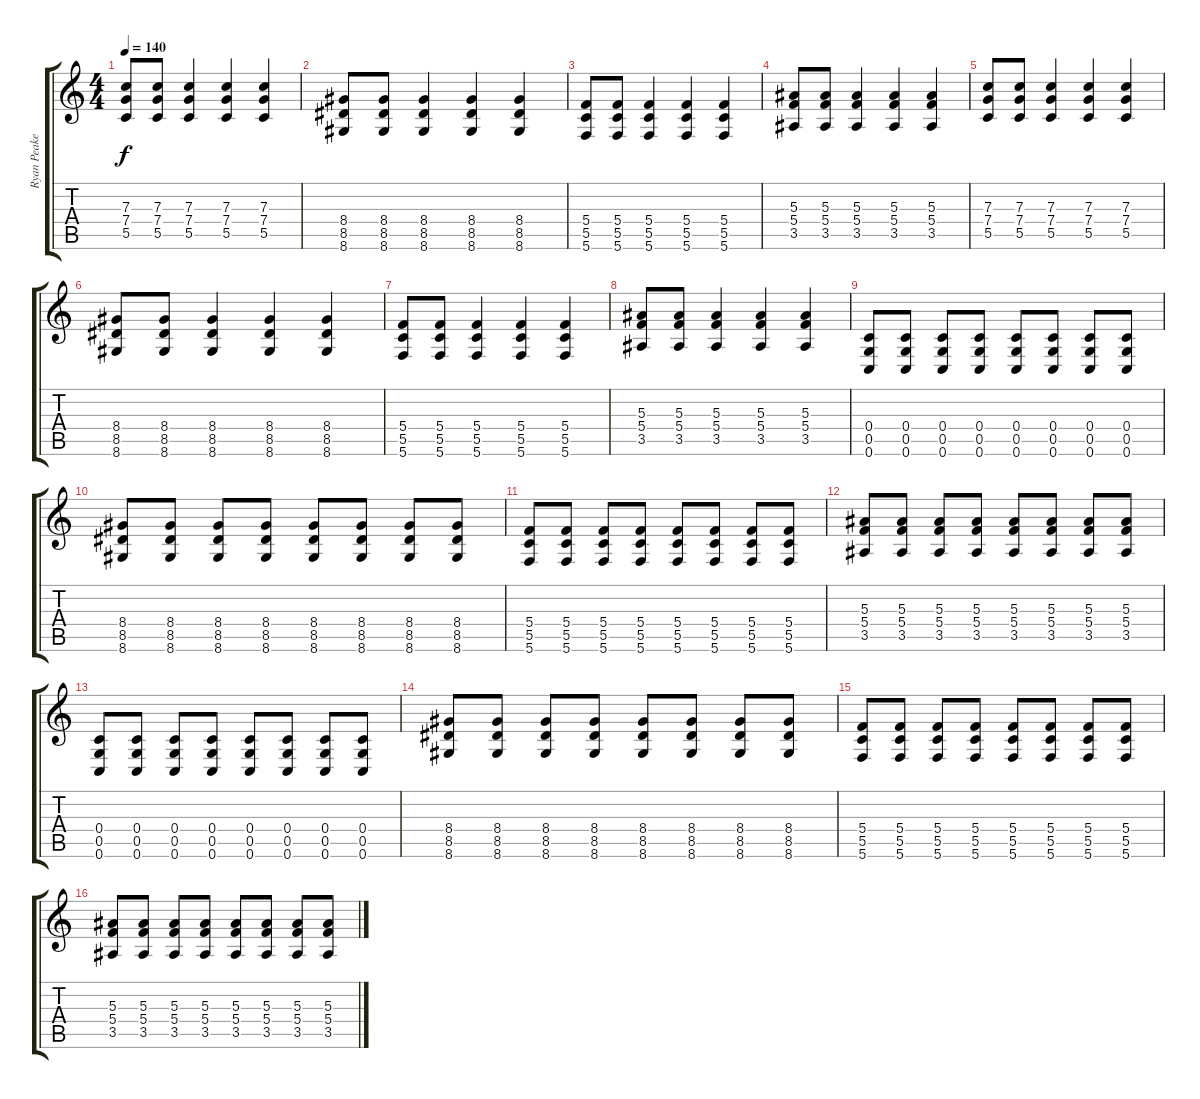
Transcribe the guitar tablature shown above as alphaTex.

\track ("Ryan Peake" "Ryan Peake") {instrument distortionguitar}
\staff {score tabs}
\tuning (D4 A3 F3 C3 G2 C2) {hide}
\ts (4 4)
\tempo 140
\clef g2
\ks c
(7.3 7.4 5.5).8{dy f} (7.3 7.4 5.5).8 (7.3 7.4 5.5).4 (7.3 7.4 5.5).4 (7.3 7.4 5.5).4 |
(8.4 8.5 8.6).8 (8.4 8.5 8.6).8 (8.4 8.5 8.6).4 (8.4 8.5 8.6).4 (8.4 8.5 8.6).4 |
(5.4 5.5 5.6).8 (5.4 5.5 5.6).8 (5.4 5.5 5.6).4 (5.4 5.5 5.6).4 (5.4 5.5 5.6).4 |
(5.3 5.4 3.5).8 (5.3 5.4 3.5).8 (5.3 5.4 3.5).4 (5.3 5.4 3.5).4 (5.3 5.4 3.5).4 |
(7.3 7.4 5.5).8 (7.3 7.4 5.5).8 (7.3 7.4 5.5).4 (7.3 7.4 5.5).4 (7.3 7.4 5.5).4 |
(8.4 8.5 8.6).8 (8.4 8.5 8.6).8 (8.4 8.5 8.6).4 (8.4 8.5 8.6).4 (8.4 8.5 8.6).4 |
(5.4 5.5 5.6).8 (5.4 5.5 5.6).8 (5.4 5.5 5.6).4 (5.4 5.5 5.6).4 (5.4 5.5 5.6).4 |
(5.3 5.4 3.5).8 (5.3 5.4 3.5).8 (5.3 5.4 3.5).4 (5.3 5.4 3.5).4 (5.3 5.4 3.5).4 |
(0.4 0.5 0.6).8 (0.4 0.5 0.6).8 (0.4 0.5 0.6).8 (0.4 0.5 0.6).8 (0.4 0.5 0.6).8 (0.4 0.5 0.6).8 (0.4 0.5 0.6).8 (0.4 0.5 0.6).8 |
(8.4 8.5 8.6).8 (8.4 8.5 8.6).8 (8.4 8.5 8.6).8 (8.4 8.5 8.6).8 (8.4 8.5 8.6).8 (8.4 8.5 8.6).8 (8.4 8.5 8.6).8 (8.4 8.5 8.6).8 |
(5.4 5.5 5.6).8 (5.4 5.5 5.6).8 (5.4 5.5 5.6).8 (5.4 5.5 5.6).8 (5.4 5.5 5.6).8 (5.4 5.5 5.6).8 (5.4 5.5 5.6).8 (5.4 5.5 5.6).8 |
(5.3 5.4 3.5).8 (5.3 5.4 3.5).8 (5.3 5.4 3.5).8 (5.3 5.4 3.5).8 (5.3 5.4 3.5).8 (5.3 5.4 3.5).8 (5.3 5.4 3.5).8 (5.3 5.4 3.5).8 |
(0.4 0.5 0.6).8 (0.4 0.5 0.6).8 (0.4 0.5 0.6).8 (0.4 0.5 0.6).8 (0.4 0.5 0.6).8 (0.4 0.5 0.6).8 (0.4 0.5 0.6).8 (0.4 0.5 0.6).8 |
(8.4 8.5 8.6).8 (8.4 8.5 8.6).8 (8.4 8.5 8.6).8 (8.4 8.5 8.6).8 (8.4 8.5 8.6).8 (8.4 8.5 8.6).8 (8.4 8.5 8.6).8 (8.4 8.5 8.6).8 |
(5.4 5.5 5.6).8 (5.4 5.5 5.6).8 (5.4 5.5 5.6).8 (5.4 5.5 5.6).8 (5.4 5.5 5.6).8 (5.4 5.5 5.6).8 (5.4 5.5 5.6).8 (5.4 5.5 5.6).8 |
(5.3 5.4 3.5).8 (5.3 5.4 3.5).8 (5.3 5.4 3.5).8 (5.3 5.4 3.5).8 (5.3 5.4 3.5).8 (5.3 5.4 3.5).8 (5.3 5.4 3.5).8 (5.3 5.4 3.5).8
